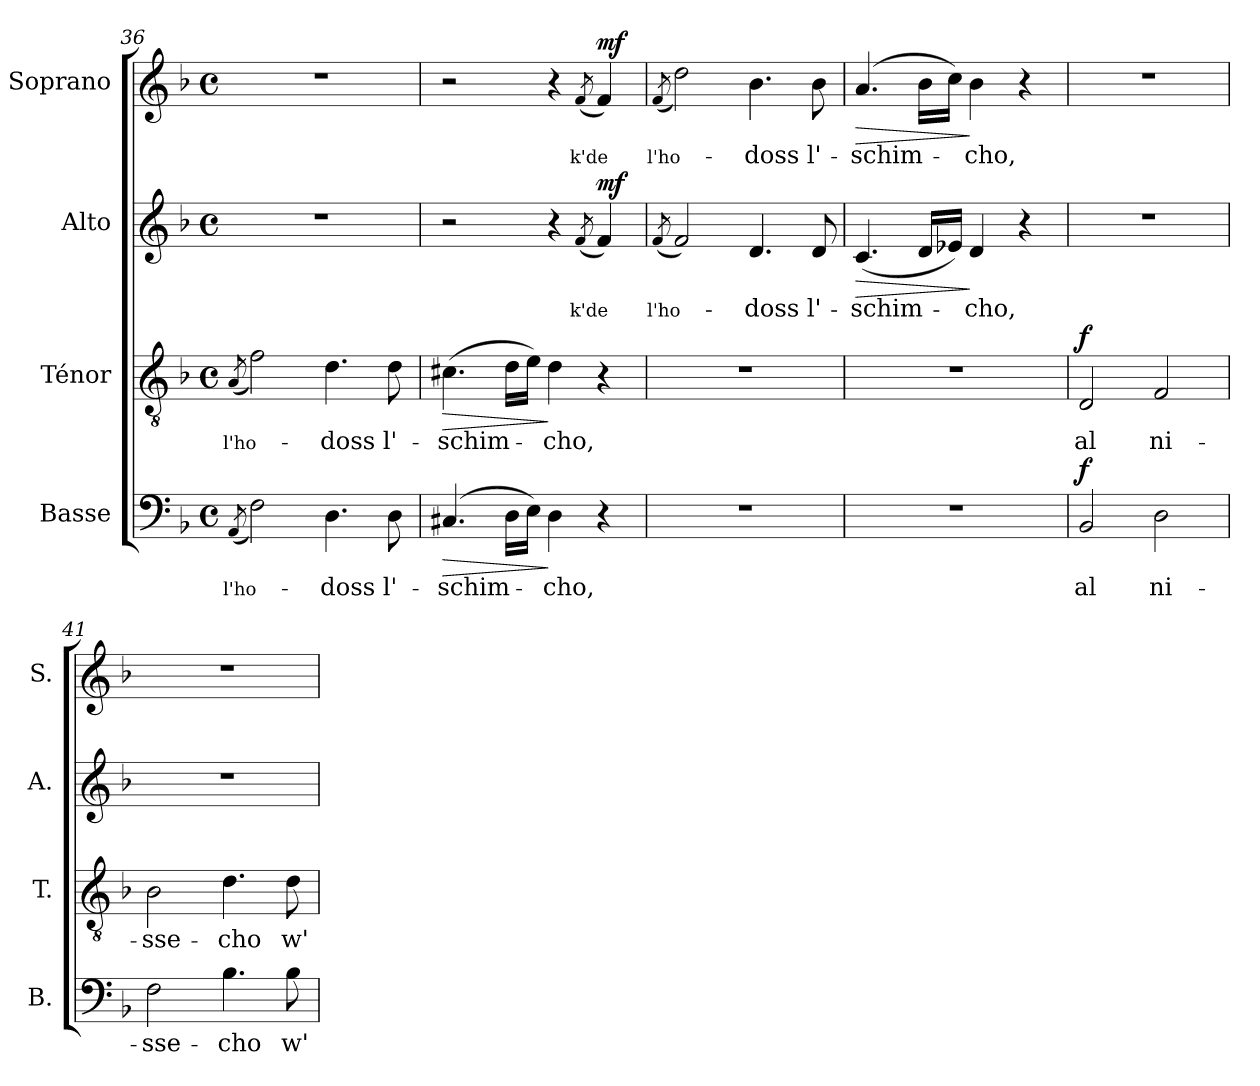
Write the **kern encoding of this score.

**kern	**text	**dynam	**kern	**text	**dynam	**kern	**text	**dynam	**kern	**text	**dynam
*part4	*part4	*part4	*part3	*part3	*part3	*part2	*part2	*part2	*part1	*part1	*part1
*staff4	*staff4	*staff4	*staff3	*staff3	*staff3	*staff2	*staff2	*staff2	*staff1	*staff1	*staff1
*I"Basse	*	*	*I"Ténor	*	*	*I"Alto	*	*	*I"Soprano	*	*
*I'B.	*	*	*I'T.	*	*	*I'A.	*	*	*I'S.	*	*
*clefF4	*	*	*clefGv2	*	*	*clefG2	*	*	*clefG2	*	*
*	*	*	*ITrd7c12	*	*	*	*	*	*	*	*
*k[b-]	*	*	*k[b-]	*	*	*k[b-]	*	*	*k[b-]	*	*
*F:	*	*	*F:	*	*	*F:	*	*	*F:	*	*
*M4/4	*	*	*M4/4	*	*	*M4/4	*	*	*M4/4	*	*
*met(c)	*	*	*met(c)	*	*	*met(c)	*	*	*met(c)	*	*
=36	=36	=36	=36	=36	=36	=36	=36	=36	=36	=36	=36
!	!	!	!	!LO:LY:b:color=#000000	!	!	!	!	!	!	!
!	!LO:LY:b:color=#000000	!	!	!	!	!	!	!	!	!	!
(8qAAi/	l'ho-	.	(8qAAi/	l'ho-	.	.	.	.	.	.	.
2Fi\)	.	.	2Fi\)	.	.	1r	.	.	1r	.	.
!	!LO:LY:b:color=#000000	!	!	!	!	!	!	!	!	!	!
!	!	!	!	!LO:LY:b:color=#000000	!	!	!	!	!	!	!
4.Di\	-doss	.	4.Di\	-doss	.	.	.	.	.	.	.
!	!LO:LY:b:color=#000000	!	!	!	!	!	!	!	!	!	!
!	!	!	!	!LO:LY:b:color=#000000	!	!	!	!	!	!	!
8Di\	l'-	.	8Di\	l'-	.	.	.	.	.	.	.
=37	=37	=37	=37	=37	=37	=37	=37	=37	=37	=37	=37
!	!LO:LY:b:color=#000000	!LO:HP:b	!	!	!	!	!	!	!	!	!
!	!	!	!	!LO:LY:b:color=#000000	!LO:HP:b	!	!	!	!	!	!
(4.C#Xi/	-schim-	>	(4.C#Xi\	-schim-	>	2r	.	.	2r	.	.
16Di\LL	.	.	16Di\LL	.	.	.	.	.	.	.	.
16Ei\JJ)	.	.	16Ei\JJ)	.	.	.	.	.	.	.	.
!	!LO:LY:b:color=#000000	!	!	!	!	!	!	!	!	!	!
!	!	!	!	!LO:LY:b:color=#000000	!	!	!	!	!	!	!
4Di\	-cho,	]	4Di\	-cho,	]	4r	.	.	4r	.	.
!	!	!	!	!	!	!	!	!	!	!LO:LY:b:color=#000000	!
!	!	!	!	!	!	!	!LO:LY:b:color=#000000	!	!	!	!
.	.	.	.	.	.	(8qfi/	k'de	.	(8qfi/	k'de	.
4r	.	.	4r	.	.	4fi/)	.	mf	4fi/)	.	mf
=38	=38	=38	=38	=38	=38	=38	=38	=38	=38	=38	=38
!	!	!	!	!	!	!	!	!	!	!LO:LY:b:color=#000000	!
!	!	!	!	!	!	!	!LO:LY:b:color=#000000	!	!	!	!
.	.	.	.	.	.	(8qfi/	l'ho-	.	(8qfi/	l'ho-	.
1r	.	.	1r	.	.	2fi/)	.	.	2ddi\)	.	.
!	!	!	!	!	!	!	!LO:LY:b:color=#000000	!	!	!	!
!	!	!	!	!	!	!	!	!	!	!LO:LY:b:color=#000000	!
.	.	.	.	.	.	4.di/	-doss	.	4.b-i\	-doss	.
!	!	!	!	!	!	!	!LO:LY:b:color=#000000	!	!	!	!
!	!	!	!	!	!	!	!	!	!	!LO:LY:b:color=#000000	!
.	.	.	.	.	.	8di/	l'-	.	8b-i\	l'-	.
=39	=39	=39	=39	=39	=39	=39	=39	=39	=39	=39	=39
!	!	!	!	!	!	!	!LO:LY:b:color=#000000	!LO:HP:b	!	!	!
!	!	!	!	!	!	!	!	!	!	!LO:LY:b:color=#000000	!LO:HP:b
1r	.	.	1r	.	.	(4.ci/	-schim-	>	(4.ai/	-schim-	>
.	.	.	.	.	.	16di/LL	.	.	16b-i\LL	.	.
.	.	.	.	.	.	16e-Xi/JJ)	.	.	16cci\JJ)	.	.
!	!	!	!	!	!	!	!LO:LY:b:color=#000000	!	!	!	!
!	!	!	!	!	!	!	!	!	!	!LO:LY:b:color=#000000	!
.	.	.	.	.	.	4di/	-cho,	]	4b-i\	-cho,	]
.	.	.	.	.	.	4r	.	.	4r	.	.
!!LO:LB:g=z
=40	=40	=40	=40	=40	=40	=40	=40	=40	=40	=40	=40
!	!LO:LY:b:color=#000000	!	!	!	!	!	!	!	!	!	!
!	!	!	!	!LO:LY:b:color=#000000	!	!	!	!	!	!	!
2BB-i/	al	f	2DDi/	al	f	1r	.	.	1r	.	.
!	!LO:LY:b:color=#000000	!	!	!	!	!	!	!	!	!	!
!	!	!	!	!LO:LY:b:color=#000000	!	!	!	!	!	!	!
2Di\	ni-	.	2FFi/	ni-	.	.	.	.	.	.	.
=41	=41	=41	=41	=41	=41	=41	=41	=41	=41	=41	=41
!	!LO:LY:b:color=#000000	!	!	!	!	!	!	!	!	!	!
!	!	!	!	!LO:LY:b:color=#000000	!	!	!	!	!	!	!
2Fi\	-sse-	.	2BB-i\	-sse-	.	1r	.	.	1r	.	.
!	!LO:LY:b:color=#000000	!	!	!	!	!	!	!	!	!	!
!	!	!	!	!LO:LY:b:color=#000000	!	!	!	!	!	!	!
4.B-i\	-cho	.	4.Di\	-cho	.	.	.	.	.	.	.
!	!LO:LY:b:color=#000000	!	!	!	!	!	!	!	!	!	!
!	!	!	!	!LO:LY:b:color=#000000	!	!	!	!	!	!	!
8B-i\	w'-	.	8Di\	w'-	.	.	.	.	.	.	.
=	=	=	=	=	=	=	=	=	=	=	=
*-	*-	*-	*-	*-	*-	*-	*-	*-	*-	*-	*-
